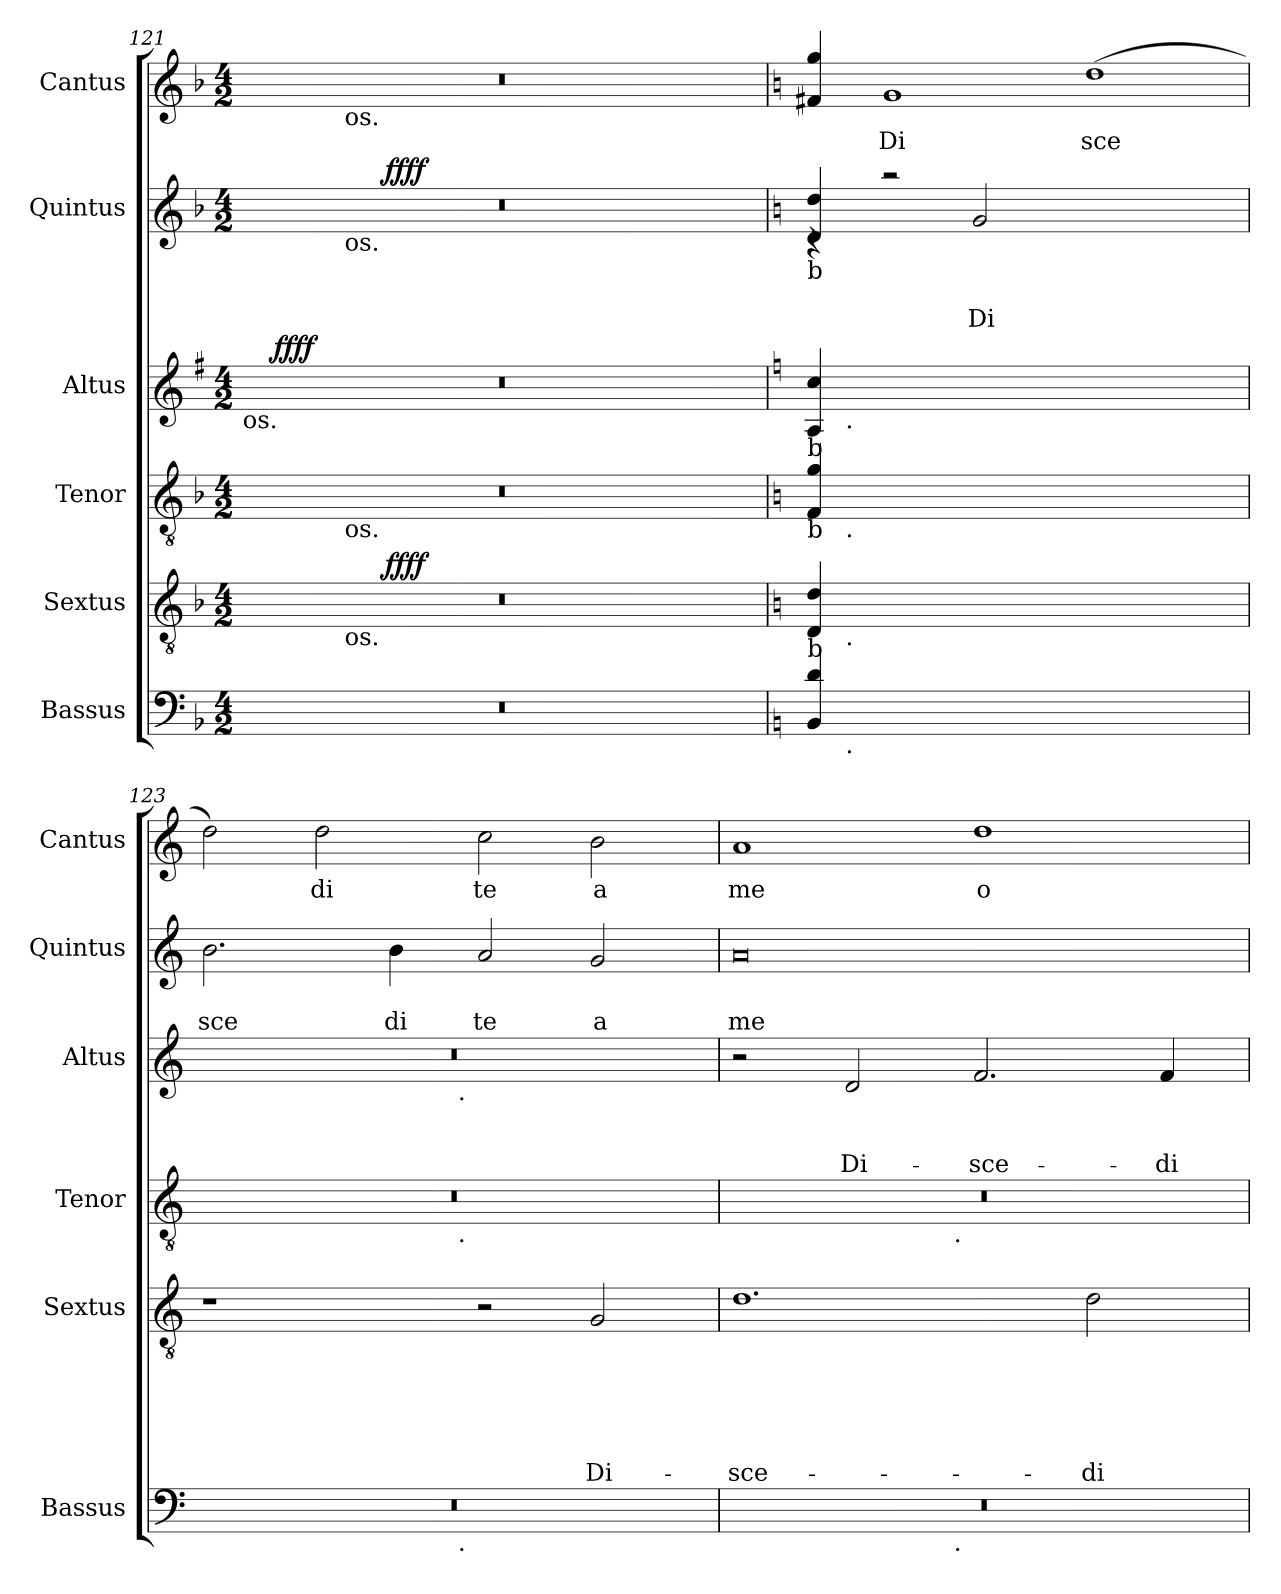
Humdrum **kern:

**kern	**kern	**text	**text	**text	**text	**text	**text	**dynam	**kern	**kern	**text	**text	**text	**dynam	**kern	**text	**text	**dynam	**kern	**text
*part6	*part5	*part5	*part5	*part5	*part5	*part5	*part5	*part5	*part4	*part3	*part3	*part3	*part3	*part3	*part2	*part2	*part2	*part2	*part1	*part1
*staff6	*staff5	*staff5	*staff5	*staff5	*staff5	*staff5	*staff5	*staff5	*staff4	*staff3	*staff3	*staff3	*staff3	*staff3	*staff2	*staff2	*staff2	*staff2	*staff1	*staff1
*I"Bassus	*I"Sextus	*	*	*	*	*	*	*	*I"Tenor	*I"Altus	*	*	*	*	*I"Quintus	*	*	*	*I"Cantus	*
*I'Bassus	*I'Sextus	*	*	*	*	*	*	*	*I'Tenor	*I'Altus	*	*	*	*	*I'Quintus	*	*	*	*I'Cantus	*
*clefF4	*clefGv2	*	*	*	*	*	*	*	*clefGv2	*clefG2	*	*	*	*	*clefG2	*	*	*	*clefG2	*
*k[b-]	*k[b-]	*	*	*	*	*	*	*	*k[b-]	*k[f#]	*	*	*	*	*k[b-]	*	*	*	*k[b-]	*
*F:	*F:	*	*	*	*	*	*	*	*F:	*G:	*	*	*	*	*F:	*	*	*	*F:	*
*M4/2	*M4/2	*	*	*	*	*	*	*	*M4/2	*M4/2	*	*	*	*	*M4/2	*	*	*	*M4/2	*
=121	=121	=121	=121	=121	=121	=121	=121	=121	=121	=121	=121	=121	=121	=121	=121	=121	=121	=121	=121	=121
*	*^	*	*	*	*	*	*	*	*	*^	*	*	*	*	*^	*	*	*	*	*
!	!	!	!	!	!	!	!	!	!	!	!LO:TX:b:t=os.	!	!	!	!	!	!	!	!	!	!	!	!
*	*	*^	*	*	*	*	*	*	*	*^	*	*	*	*	*	*	*	*^	*	*	*	*^	*
0r	0r	4ryy	4ryy	.	.	.	.	.	.	.	0r	4ryy	0r	16.ryy	.	.	.	.	0r	4ryy	4ryy	.	.	.	0r	4ryy	.
!	!	!	!	!	!	!	!	!	!	!	!	!	!	!	!	!	!	!LO:DY:b	!	!	!	!	!	!	!	!	!
.	.	.	.	.	.	.	.	.	.	.	.	.	.	1ryy	.	.	.	ffff	.	.	.	.	.	.	.	.	.
.	.	8ryy	16ryy	.	.	.	.	.	.	.	.	16ryy	.	.	.	.	.	.	.	8ryy	16ryy	.	.	.	.	16ryy	.
!	!	!	!	!	!	!	!	!	!	!	!	!	!	!	!	!	!	!	!	!	!	!	!	!	!	!LO:TX:b:t=os.	!
!	!	!	!	!	!	!	!	!	!	!	!	!	!	!	!	!	!	!	!	!	!LO:TX:b:t=os.	!	!	!	!	!	!
!	!	!	!	!	!	!	!	!	!	!	!	!LO:TX:b:t=os.	!	!	!	!	!	!	!	!	!	!	!	!	!	!	!
!	!	!	!LO:TX:b:t=os.	!	!	!	!	!	!	!	!	!	!	!	!	!	!	!	!	!	!	!	!	!	!	!	!
.	.	.	1ryy	.	.	.	.	.	.	.	.	1ryy	.	.	.	.	.	.	.	.	1ryy	.	.	.	.	1ryy	.
.	.	32ryy	.	.	.	.	.	.	.	.	.	.	.	.	.	.	.	.	.	32ryy	.	.	.	.	.	.	.
!	!	!	!	!	!	!	!	!	!	!LO:DY:b	!	!	!	!	!	!	!	!	!	!	!	!	!	!LO:DY:b	!	!	!
.	.	1ryy	.	.	.	.	.	.	.	ffff	.	.	.	.	.	.	.	.	.	1ryy	.	.	.	ffff	.	.	.
.	.	.	.	.	.	.	.	.	.	.	.	.	.	2ryy	.	.	.	.	.	.	.	.	.	.	.	.	.
.	.	.	2ryy	.	.	.	.	.	.	.	.	2ryy	.	.	.	.	.	.	.	.	2ryy	.	.	.	.	2ryy	.
.	.	2ryy	.	.	.	.	.	.	.	.	.	.	.	.	.	.	.	.	.	2ryy	.	.	.	.	.	.	.
.	.	.	.	.	.	.	.	.	.	.	.	.	.	4ryy	.	.	.	.	.	.	.	.	.	.	.	.	.
.	.	.	8.ryy	.	.	.	.	.	.	.	.	8.ryy	.	.	.	.	.	.	.	.	8.ryy	.	.	.	.	8.ryy	.
.	.	.	.	.	.	.	.	.	.	.	.	.	.	8ryy	.	.	.	.	.	.	.	.	.	.	.	.	.
.	.	16.ryy	.	.	.	.	.	.	.	.	.	.	.	.	.	.	.	.	.	16.ryy	.	.	.	.	.	.	.
.	.	.	.	.	.	.	.	.	.	.	.	.	.	32ryy	.	.	.	.	.	.	.	.	.	.	.	.	.
*	*	*	*	*	*	*	*	*	*	*	*	*	*	*	*	*	*	*	*v	*v	*v	*	*	*	*	*	*
*	*v	*v	*v	*	*	*	*	*	*	*	*	*	*	*	*	*	*	*	*	*	*	*	*v	*v	*
!!LO:PB:g=z
=122!	=122!	=122!	=122!	=122!	=122!	=122!	=122!	=122!	=122!	=122!	=122!	=122!	=122!	=122!	=122!	=122!	=122!	=122!	=122!	=122!	=122!	=122!
*k[]	*k[]	*	*	*	*	*	*	*	*k[]	*	*k[]	*	*	*	*	*	*k[]	*	*	*	*k[]	*
*C:	*C:	*	*	*	*	*	*	*	*C:	*	*C:	*	*	*	*	*	*C:	*	*	*	*C:	*
*	*^	*	*	*	*	*	*	*	*	*	*	*	*	*	*	*	*^	*	*	*	*^	*
*	*	*^	*	*	*	*	*	*	*	*	*	*	*	*	*	*	*	*	*^	*	*	*	*	*	*
!	!	!	!	!	!	!	!	!	!	!	!	!	!	!	!	!	!	!	!	!	!	!	!	!	!LO:TX:b:t=b	!	!
!	!	!	!	!	!	!	!	!	!	!	!	!	!	!	!	!	!	!	!LO:TX:b:t=b	!	!	!	!	!	!	!	!
!	!	!	!	!	!	!	!	!	!	!	!	!	!LO:TX:b:t=b	!	!	!	!	!	!	!	!	!	!	!	!	!	!
!	!	!	!	!	!	!	!	!	!	!	!LO:TX:b:t=b	!	!	!	!	!	!	!	!	!	!	!	!	!	!	!	!
!	!LO:TX:b:t=b	!	!	!	!	!	!	!	!	!	!	!	!	!	!	!	!	!	!	!	!	!	!	!	!	!	!
!LO:TX:b:t=b	!	!	!	!	!	!	!	!	!	!	!	!	!	!	!	!	!	!	!	!	!	!	!	!	!	!	!
!	!	!	!	!	!	!	!	!	!	!	!	!	!	!	!	!	!	!	!	!LO:N:vis=1	!	!	!	!	!	!	!
*	*	*	*	*	*	*	*	*	*	*	*	*	*	*	*	*	*	*	*	*v	*v	*	*	*	*	*	*
*^	*	*v	*v	*	*	*	*	*	*	*	*	*	*	*	*	*	*	*	*	*	*	*	*	*v	*v	*
4BB/ 4d/	8ryy	4D/ 4d/	8ryy	.	.	.	.	.	.	.	4F/ 4g/	8ryy	4A/ 4cc/	8ryy	.	.	.	.	4d/ 4dd/	4rc	.	.	.	4f#X/ 4gg/	.
!	!	!	!	!	!	!	!	!	!	!	!	!	!	!LO:TX:b:t=.	!	!	!	!	!	!	!	!	!	!	!
!	!	!	!	!	!	!	!	!	!	!	!	!LO:TX:b:t=.	!	!	!	!	!	!	!	!	!	!	!	!	!
!	!	!	!LO:TX:b:t=.	!	!	!	!	!	!	!	!	!	!	!	!	!	!	!	!	!	!	!	!	!	!
!	!LO:TX:b:t=.	!	!	!	!	!	!	!	!	!	!	!	!	!	!	!	!	!	!	!	!	!	!	!	!
.	1ryy	.	1ryy	.	.	.	.	.	.	.	.	1ryy	.	1ryy	.	.	.	.	.	.	.	.	.	.	.
!	!	!	!	!	!	!	!	!	!	!	!	!	!	!	!	!	!	!	!	!	!	!	!	!	!LO:LY:b
0ryy	.	0ryy	.	.	.	.	.	.	.	.	0ryy	.	0ryy	.	.	.	.	.	2raa	1ryy	.	.	.	1g	Di
!	!	!	!	!	!	!	!	!	!	!	!	!	!	!	!	!	!	!	!	!	!	!LO:LY:b	!	!	!
.	.	.	.	.	.	.	.	.	.	.	.	.	.	.	.	.	.	.	2g/	.	.	Di	.	.	.
.	1ryy	.	1ryy	.	.	.	.	.	.	.	.	1ryy	.	1ryy	.	.	.	.	.	.	.	.	.	.	.
!	!	!	!	!	!	!	!	!	!	!	!	!	!	!	!	!	!	!	!	!	!	!	!	!	!LO:LY:b
.	.	.	.	.	.	.	.	.	.	.	.	.	.	.	.	.	.	.	1ryy	1ryy	.	.	.	(>1dd	sce
.	8ryy	.	8ryy	.	.	.	.	.	.	.	.	8ryy	.	8ryy	.	.	.	.	.	.	.	.	.	.	.
=123	=123	=123	=123	=123	=123	=123	=123	=123	=123	=123	=123	=123	=123	=123	=123	=123	=123	=123	=123	=123	=123	=123	=123	=123	=123
!	!	!	!	!	!	!	!	!	!	!	!	!	!	!	!	!	!	!	!	!	!	!LO:LY:b	!	!	!
*	*	*v	*v	*	*	*	*	*	*	*	*	*	*	*	*	*	*	*	*v	*v	*	*	*	*	*
0r	2ryy	1r	.	.	.	.	.	.	.	0r	2ryy	0r	2ryy	.	.	.	.	2.b\	.	sce	.	2dd\)	.
!	!	!	!	!	!	!	!	!	!	!	!	!	!	!	!	!	!	!	!	!	!	!	!LO:LY:b
.	4...ryy	.	.	.	.	.	.	.	.	.	4...ryy	.	4...ryy	.	.	.	.	.	.	.	.	2dd\	di
!	!	!	!	!	!	!	!	!	!	!	!	!	!	!	!	!	!	!	!	!LO:LY:b	!	!	!
.	.	.	.	.	.	.	.	.	.	.	.	.	.	.	.	.	.	4b\	.	di	.	.	.
!	!	!	!	!	!	!	!	!	!	!	!	!	!LO:TX:b:t=.	!	!	!	!	!	!	!	!	!	!
!	!	!	!	!	!	!	!	!	!	!	!LO:TX:b:t=.	!	!	!	!	!	!	!	!	!	!	!	!
!	!LO:TX:b:t=.	!	!	!	!	!	!	!	!	!	!	!	!	!	!	!	!	!	!	!	!	!	!
.	1ryy	.	.	.	.	.	.	.	.	.	1ryy	.	1ryy	.	.	.	.	.	.	.	.	.	.
!	!	!	!	!	!	!	!	!	!	!	!	!	!	!	!	!	!	!	!	!LO:LY:b	!	!	!LO:LY:b
.	.	2r	.	.	.	.	.	.	.	.	.	.	.	.	.	.	.	2a/	.	te	.	2cc\	te
!	!	!	!	!	!	!	!	!LO:LY:b	!	!	!	!	!	!	!	!	!	!	!	!LO:LY:b	!	!	!LO:LY:b
.	.	2G/	.	.	.	.	.	Di-	.	.	.	.	.	.	.	.	.	2g/	.	a	.	2b\	a
.	32ryy	.	.	.	.	.	.	.	.	.	32ryy	.	32ryy	.	.	.	.	.	.	.	.	.	.
=124	=124	=124	=124	=124	=124	=124	=124	=124	=124	=124	=124	=124	=124	=124	=124	=124	=124	=124	=124	=124	=124	=124	=124
!	!	!	!	!	!	!	!	!LO:LY:b	!	!	!	!	!	!	!	!	!	!	!	!LO:LY:b	!	!	!LO:LY:b
*	*	*	*	*	*	*	*	*	*	*	*	*v	*v	*	*	*	*	*	*	*	*	*	*
0r	2ryy	1.d	.	.	.	.	.	-sce-	.	0r	2ryy	2r	.	.	.	.	0a	.	me	.	1a	me
!	!	!	!	!	!	!	!	!	!	!	!	!	!	!	!LO:LY:b	!	!	!	!	!	!	!
.	4...ryy	.	.	.	.	.	.	.	.	.	4...ryy	2d/	.	.	Di-	.	.	.	.	.	.	.
!	!	!	!	!	!	!	!	!	!	!	!LO:TX:b:t=.	!	!	!	!	!	!	!	!	!	!	!
!	!LO:TX:b:t=.	!	!	!	!	!	!	!	!	!	!	!	!	!	!	!	!	!	!	!	!	!
.	1ryy	.	.	.	.	.	.	.	.	.	1ryy	.	.	.	.	.	.	.	.	.	.	.
!	!	!	!	!	!	!	!	!	!	!	!	!	!	!	!LO:LY:b	!	!	!	!	!	!	!LO:LY:b
.	.	.	.	.	.	.	.	.	.	.	.	2.f/	.	.	-sce-	.	.	.	.	.	1dd	o
!	!	!	!	!	!	!	!	!LO:LY:b	!	!	!	!	!	!	!	!	!	!	!	!	!	!
.	.	2d\	.	.	.	.	.	-di-	.	.	.	.	.	.	.	.	.	.	.	.	.	.
!	!	!	!	!	!	!	!	!	!	!	!	!	!	!	!LO:LY:b	!	!	!	!	!	!	!
.	.	.	.	.	.	.	.	.	.	.	.	4f/	.	.	-di-	.	.	.	.	.	.	.
.	32ryy	.	.	.	.	.	.	.	.	.	32ryy	.	.	.	.	.	.	.	.	.	.	.
*v	*v	*	*	*	*	*	*	*	*	*v	*v	*	*	*	*	*	*	*	*	*	*	*
=	=	=	=	=	=	=	=	=	=	=	=	=	=	=	=	=	=	=	=	=
*-	*-	*-	*-	*-	*-	*-	*-	*-	*-	*-	*-	*-	*-	*-	*-	*-	*-	*-	*-	*-
